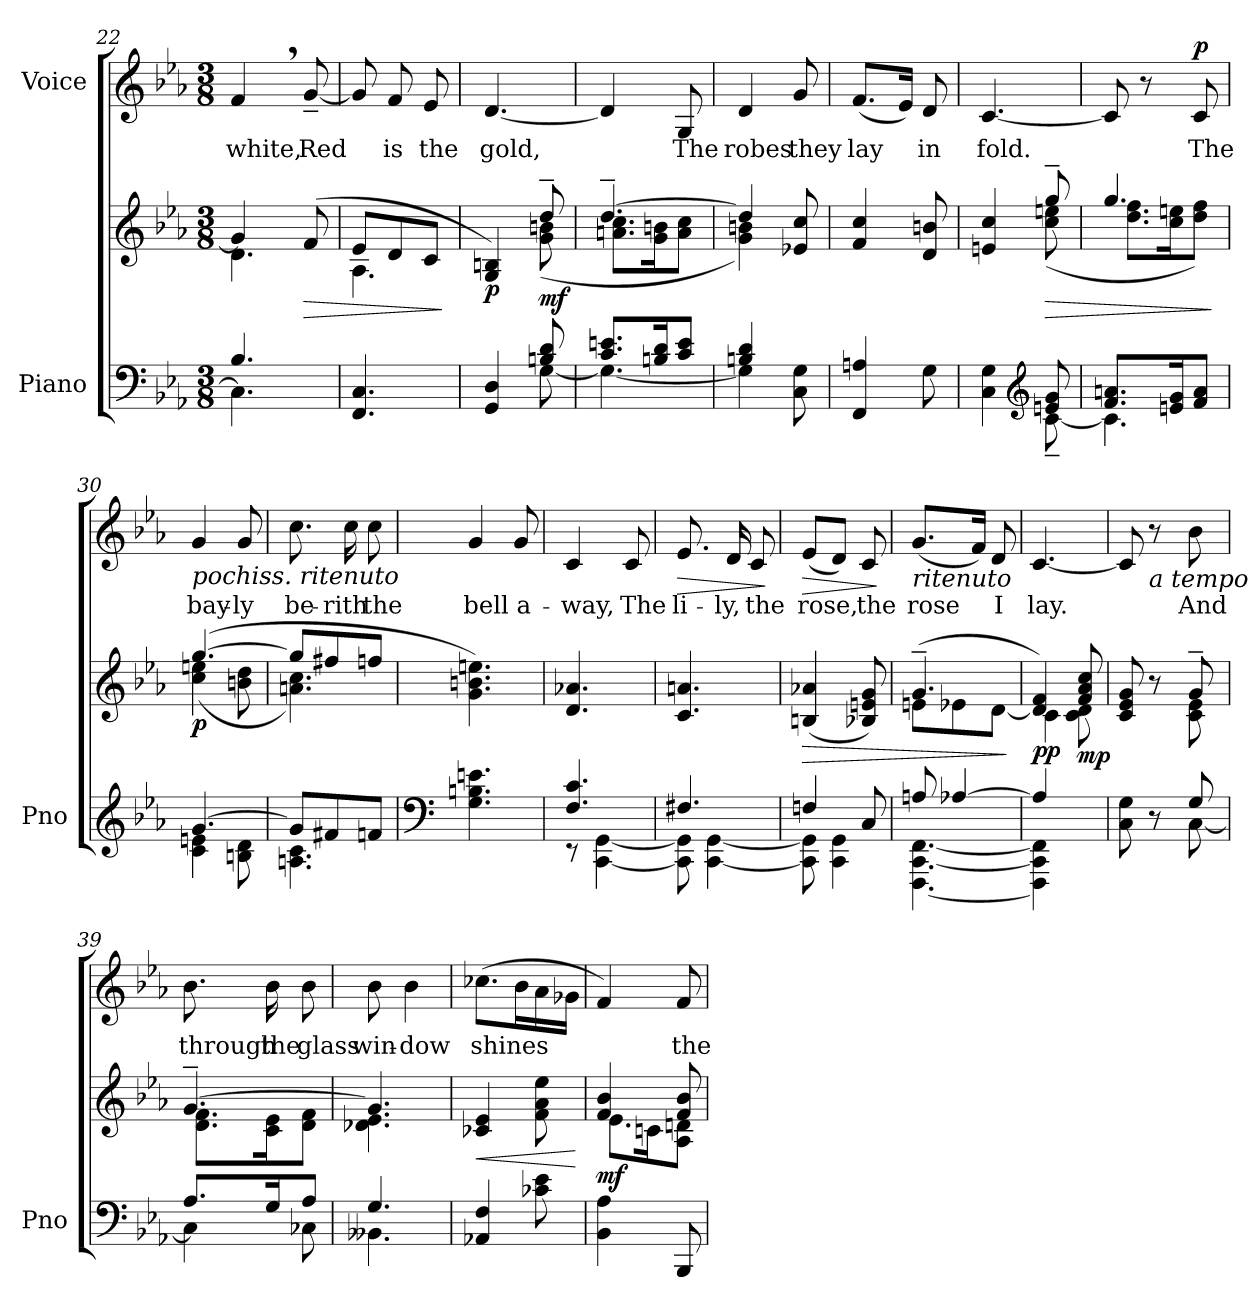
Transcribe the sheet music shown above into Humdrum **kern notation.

**kern	**kern	**dynam	**kern	**text	**dynam
*part2	*part2	*part2	*part1	*part1	*part1
*staff3	*staff2	*staff2/3	*staff1	*staff1	*staff1
*I"Piano	*	*	*I"Voice	*	*
*I'Pno	*	*	*	*	*
*clefF4	*clefG2	*	*clefG2	*	*
*k[b-e-a-]	*k[b-e-a-]	*	*k[b-e-a-]	*	*
*M3/8	*M3/8	*	*M3/8	*	*
=22	=22	=22	=22	=22	=22
*^	*^	*	*	*	*
!	!	!	!	!	!	!LO:LY:b	!
4.B-/	4.C\]	4g/]	4.d\	.	4f,/	white,	.
!	!	!	!	!LO:HP:b	!	!LO:LY:b	!
.	.	(8f/	.	>	[8g~>/	Red	.
*v	*v	*	*	*	*	*	*
=23	=23	=23	=23	=23	=23	=23
4.FF/ 4.C/	8e-/L	4.A-\	.	8g/]	.	.
!	!	!	!	!	!LO:LY:b	!
.	8d/	.	.	8f/	is	.
!	!	!	!	!	!LO:LY:b	!
.	8c/J	.	.	8e-/	the	.
*	*v	*v	*	*	*	*
.	.	]	.	.	.
=24	=24	=24	=24	=24	=24
*^	*^	*	*	*	*
!	!	!	!	!LO:DY:b	!	!LO:LY:b	!
4GG/ 4D/	4ryy	4G/ 4Bn/)	4ryy	p	[4.d/	gold,	.
!	!	!	!	!LO:DY:b	!	!	!
8Bn/ 8d/	[8G\	8dd~/	(8g\ 8bn\	mf	.	.	.
!!LO:LB:g=z
=25	=25	=25	=25	=25	=25	=25	=25
8.c/ 8.en/L	4.G\_	[4.dd~/	8.an\ 8.cc\L	.	4d/]	.	.
16Bn/ 16d/K	.	.	16g\ 16bn\K	.	.	.	.
!	!	!	!	!	!	!LO:LY:b	!
8c/ 8e/J	.	.	8a\ 8cc\J	.	8G/	The	.
=26	=26	=26	=26	=26	=26	=26	=26
!	!	!	!	!	!	!LO:LY:b	!
4Bn/ 4d/	4G\]	4dd/]	4g\ 4bn\)	.	4d/	robes	.
!	!	!	!	!	!	!LO:LY:b	!
8C\ 8G\	8ryy	8e-X/ 8cc/	8ryy	.	8g/	they	.
=27	=27	=27	=27	=27	=27	=27	=27
!	!	!	!	!	!	!LO:LY:b	!
*v	*v	*	*	*	*	*	*
*	*v	*v	*	*	*	*
4FF/ 4An/	4f/ 4cc/	.	(8.f/L	lay	.
.	.	.	16e-/Jk)	.	.
!	!	!	!	!LO:LY:b	!
8G\	8d/ 8bn/	.	8d/	in	.
=28	=28	=28	=28	=28	=28
*^	*^	*	*	*	*
!	!	!	!	!	!	!LO:LY:b	!
4C\ 4G\	4ryy	4en/ 4cc/	4ryy	.	[4.c/	fold.	.
*clefG2	*	*	*	*	*	*	*
!	!	!	!	!LO:HP:b	!	!	!
8eni/ 8g/	[8c~\	8gg~/	(8cc\ 8een\	>	.	.	.
=29	=29	=29	=29	=29	=29	=29	=29
8.f/ 8.an/L	4.c\]	4.gg/	8.dd\ 8.ff\L	.	8c/]	.	.
.	.	.	.	.	8r	.	.
16en/ 16g/K	.	.	16cc\ 16een\K	.	.	.	.
!	!	!	!	!	!	!LO:LY:b	!LO:DY:a
8f/ 8a/J	.	.	8dd\ 8ff\J)	.	8c/	The	p
*v	*v	*	*	*	*	*	*
*	*v	*v	*	*	*	*
.	.	]	.	.	.
!!LO:LB:g=z
=30	=30	=30	=30	=30	=30
*^	*^	*	*	*	*
!	!	!	!	!	!LO:TX:b:i:t=pochiss. ritenuto	!	!
!	!	!	!	!LO:DY:b	!	!LO:LY:b	!
[4.g/	4c\ 4en\	([4.gg/	(4cc\ 4een\	p	4g/	bay-	.
!	!	!	!	!	!	!LO:LY:b	!
.	8Bn\ 8d\	.	8bn\ 8dd\	.	8g/	-ly	.
=31	=31	=31	=31	=31	=31	=31	=31
!	!	!	!	!	!	!LO:LY:b	!
8g/L]	4.An\ 4.c\	8gg/L]	4.an\ 4.cc\)	.	8.cc\	be-	.
8f#X/	.	8ff#X/	.	.	.	.	.
!	!	!	!	!	!	!LO:LY:b	!
.	.	.	.	.	16cc\	-rith	.
!	!	!	!	!	!	!LO:LY:b	!
8fn/J	.	8ffn/J	.	.	8cc\	the	.
*v	*v	*	*	*	*	*	*
*	*v	*v	*	*	*	*
=32	=32	=32	=32	=32	=32
*clefF4	*	*	*	*	*
!	!	!	!	!LO:LY:b	!
4.G\ 4.Bn\ 4.en\	4.g\ 4.bn\ 4.een\)	.	4g/	bell	.
!	!	!	!	!LO:LY:b	!
.	.	.	8g/	a-	.
=33	=33	=33	=33	=33	=33
*^	*	*	*	*	*
!	!	!	!	!	!LO:LY:b	!
4.F/ 4.c/	8r	4.d/ 4.a-X/	.	4c/	-way,	.
.	[4CC\ [4GG\	.	.	.	.	.
!	!	!	!	!	!LO:LY:b	!
.	.	.	.	8c/	The	.
=34	=34	=34	=34	=34	=34	=34
!	!	!	!	!	!LO:LY:b	!LO:HP:b
4.F#X/	8CC\] 8GG\]	4.c/ 4.an/	.	8.e-/	li-	>
.	[4CC\ [4GG\	.	.	.	.	.
!	!	!	!	!	!LO:LY:b	!
.	.	.	.	16d/	-ly,	.
!	!	!	!	!	!LO:LY:b	!
.	.	.	.	8c/	the	.
*v	*v	*	*	*	*	*
.	.	.	.	.	]
=35	=35	=35	=35	=35	=35
*^	*	*	*	*	*
!	!	!	!LO:HP:b	!	!LO:LY:b	!LO:HP:b
4Fn/	8CC\] 8GG\]	(>4Bn/ 4a-X/	>	(8e-/L	rose,	>
.	4CC\ 4GG\	.	.	8d/J)	.	.
!	!	!	!	!	!LO:LY:b	!
8C/	.	8B-X/ 8en/ 8g/)	.	8c/	the	.
*v	*v	*	*	*	*	*
.	.	.	.	.	]
!!LO:LB:g=z
=36	=36	=36	=36	=36	=36
*^	*^	*	*	*	*
!	!	!	!	!	!LO:TX:b:i:t=ritenuto	!	!
!	!	!	!	!	!	!LO:LY:b	!
8An/	[4.FFF\ [4.CC\ [4.FF\	(4.g:~/	8en\L	.	(8.g/L	rose	.
[4A-X/	.	.	8e-X\	.	.	.	.
.	.	.	.	.	16f/Jk)	.	.
!	!	!	!	!	!	!LO:LY:b	!
.	.	.	[8d\J	.	8d/	I	.
*v	*v	*	*	*	*	*	*
*	*v	*v	*	*	*	*
.	.	]	.	.	.
=37	=37	=37	=37	=37	=37
*^	*^	*	*	*	*
*	*	*	*^	*	*	*	*
!	!	!	!	!	!LO:DY:b	!	!LO:LY:b	!
4A-/]	4FFF\] 4CC\] 4FF\]	4d/] 4f/)	4c\	4ryy	pp	[4.c/	lay.	.
!	!	!	!	!	!LO:DY:b	!	!	!
8ryy	8ryy	8f/ 8a-/ 8cc/	8ryy	8c\ 8d\	mp	.	.	.
*	*	*	*v	*v	*	*	*	*
=38	=38	=38	=38	=38	=38	=38	=38
8C\ 8G\	4ryy	8c/ 8e-/ 8g/	4ryy	.	8c/]	.	.
!	!	!	!	!	!LO:TX:b:i:t=a tempo	!	!
8r	.	8r	.	.	8r	.	.
!	!	!	!	!	!	!LO:LY:b	!
8G/	[8C\	8g~/	8c\ 8e-\	.	8b-\	And	.
=39	=39	=39	=39	=39	=39	=39	=39
!	!	!	!	!	!	!LO:LY:b	!
8.A-/L	4C\]	[4.g~/	8.d\ 8.f\L	.	8.b-\	through	.
!	!	!	!	!	!	!LO:LY:b	!
16G/K	.	.	16c\ 16e-\K	.	16b-\	the	.
!	!	!	!	!	!	!LO:LY:b	!
8A-/J	8C-X\	.	8d\ 8f\J	.	8b-\	glass	.
=40	=40	=40	=40	=40	=40	=40	=40
!	!	!	!	!	!	!LO:LY:b	!
4.G/	4.BB--X\	4.g/]	4.d-X\ 4.e-\	.	8b-i\	win-	.
!	!	!	!	!	!	!LO:LY:b	!
.	.	.	.	.	4b-\	-dow	.
*v	*v	*	*	*	*	*	*
*	*v	*v	*	*	*	*
!!LO:PB:g=z
=41	=41	=41	=41	=41	=41
!	!	!LO:HP:b	!	!LO:LY:b	!
4AA-X/ 4F/	4c-X/ 4e-/	<	(>8.cc-X\L	shines	.
.	.	.	16b-\L	.	.
8c-X\ 8e-\	8f\ 8a-\ 8ee-\	.	16a-\	.	.
.	.	.	16g-X\JJ	.	.
.	.	[	.	.	.
=42	=42	=42	=42	=42	=42
*	*^	*	*	*	*
!	!	!	!LO:DY:b	!	!	!
4BB-\ 4A-\	4f/ 4b-/	8.e-\L	mf	4f/)	.	.
.	.	16cn\K	.	.	.	.
!	!	!	!	!	!LO:LY:b	!
8BBB-/	8f/ 8b-/	8A-\ 8dn\J	.	8f/	the	.
*	*v	*v	*	*	*	*
=	=	=	=	=	=
*-	*-	*-	*-	*-	*-
